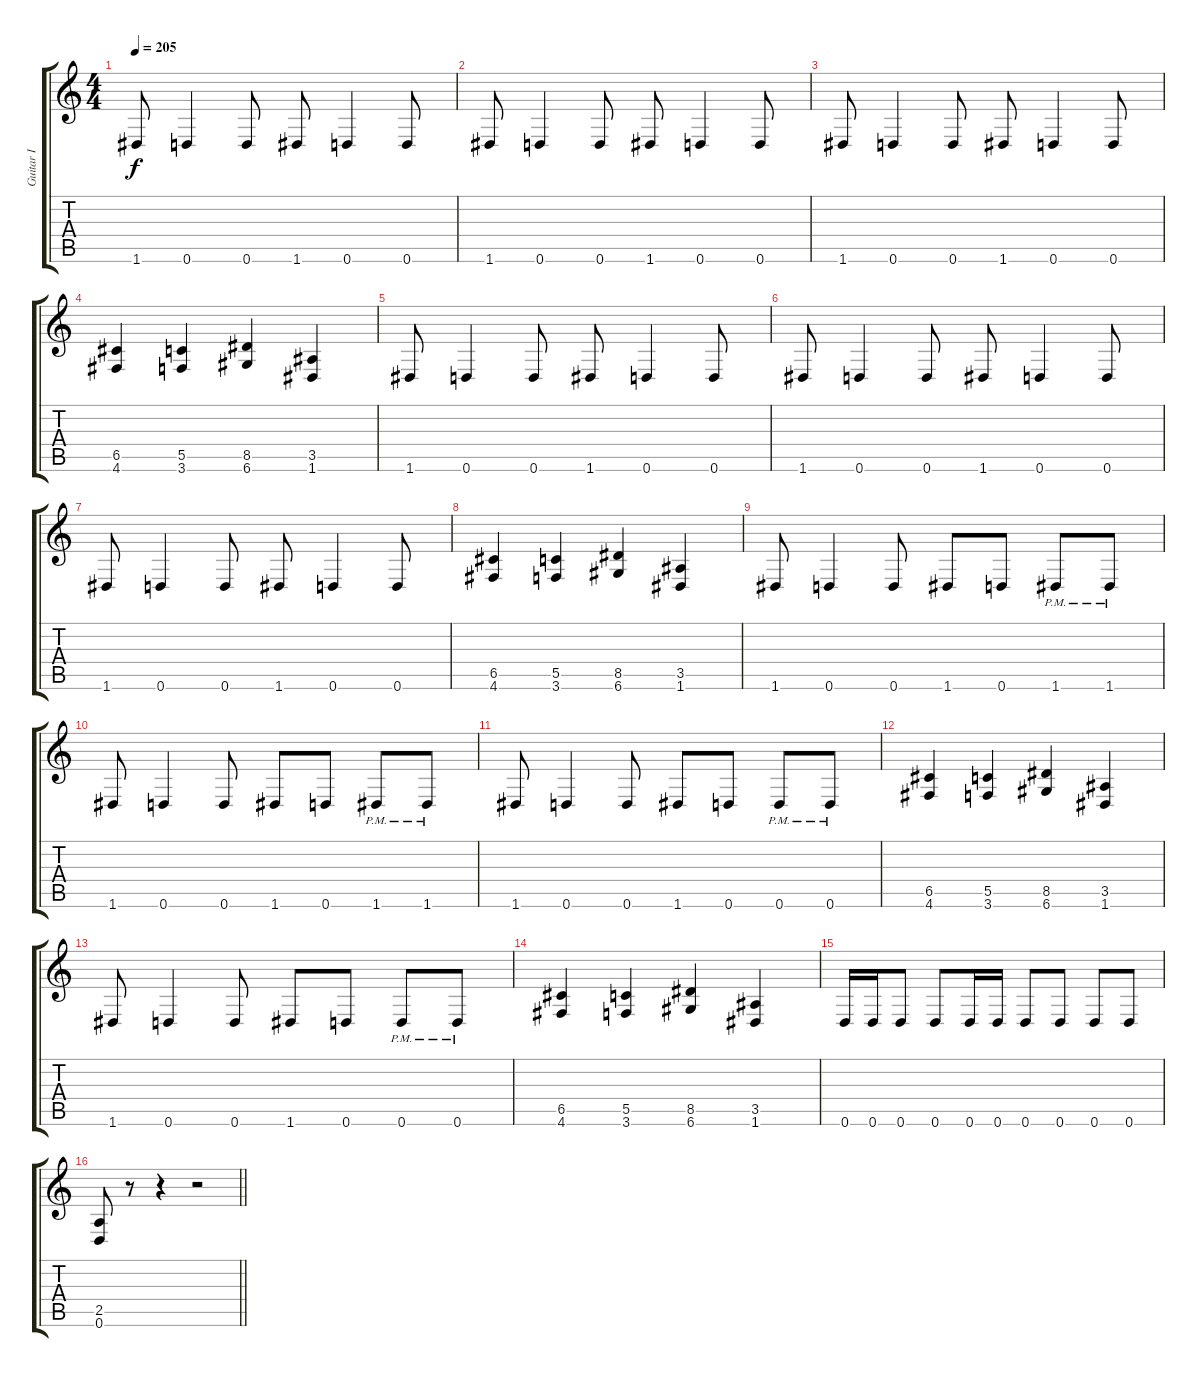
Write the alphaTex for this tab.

\track ("Guitar I" "Guitar I") {instrument distortionguitar}
\staff {score tabs}
\tuning (D4 A3 F3 C3 G2 D2) {hide}
\ts (4 4)
\section ("" "")
\tempo 205
\clef g2
\ks c
1.6.8{dy f} 0.6.4 0.6.8 1.6.8 0.6.4 0.6.8 |
1.6.8 0.6.4 0.6.8 1.6.8 0.6.4 0.6.8 |
1.6.8 0.6.4 0.6.8 1.6.8 0.6.4 0.6.8 |
(6.5 4.6).4 (5.5 3.6).4 (8.5 6.6).4 (3.5 1.6).4 |
1.6.8 0.6.4 0.6.8 1.6.8 0.6.4 0.6.8 |
1.6.8 0.6.4 0.6.8 1.6.8 0.6.4 0.6.8 |
1.6.8 0.6.4 0.6.8 1.6.8 0.6.4 0.6.8 |
(6.5 4.6).4 (5.5 3.6).4 (8.5 6.6).4 (3.5 1.6).4 |
1.6.8 0.6.4 0.6.8 1.6.8 0.6.8 1.6{pm}.8 1.6{pm}.8 |
1.6.8 0.6.4 0.6.8 1.6.8 0.6.8 1.6{pm}.8 1.6{pm}.8 |
1.6.8 0.6.4 0.6.8 1.6.8 0.6.8 0.6{pm}.8 0.6{pm}.8 |
(6.5 4.6).4 (5.5 3.6).4 (8.5 6.6).4 (3.5 1.6).4 |
1.6.8 0.6.4 0.6.8 1.6.8 0.6.8 0.6{pm}.8 0.6{pm}.8 |
(6.5 4.6).4 (5.5 3.6).4 (8.5 6.6).4 (3.5 1.6).4 |
0.6.16 0.6.16 0.6.8 0.6.8 0.6.16 0.6.16 0.6.8 0.6.8 0.6.8 0.6.8 |
\barLineRight lightlight
(2.5 0.6).8 r.8 r.4 r.2
